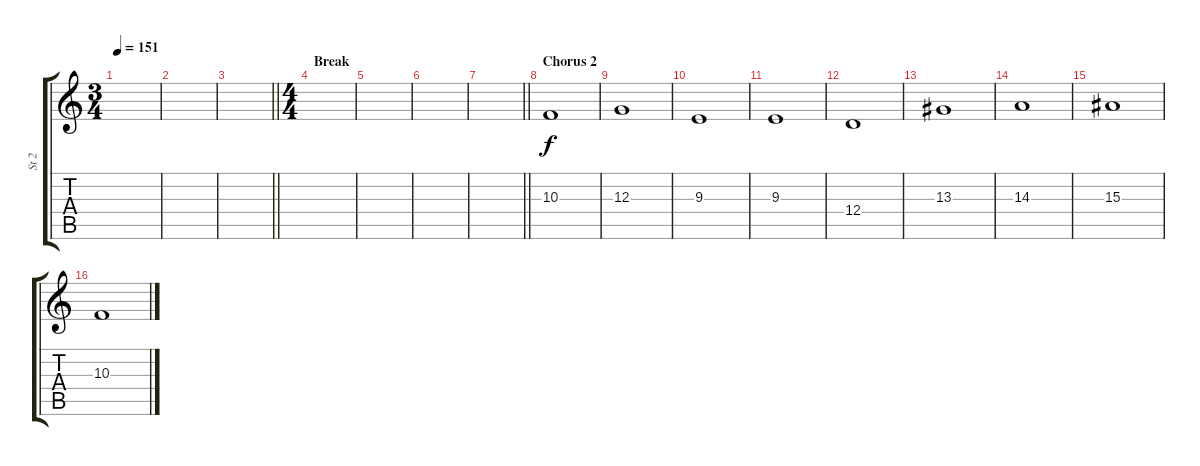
\track ("St 2" "St 2") {instrument stringensemble1}
\staff {score tabs}
\tuning (E4 B3 G3 D3 A2 E2) {hide}
\ts (3 4)
\tempo 151
\clef g2
\ks c
|
|
\barLineRight lightlight
|
\ts (4 4)
\section ("" "Break")
|
|
|
\barLineRight lightlight
|
\section ("" "Chorus 2")
10.3.1 |
12.3.1 |
9.3.1 |
9.3.1 |
12.4.1 |
13.3.1 |
14.3.1 |
15.3.1 |
10.3.1
